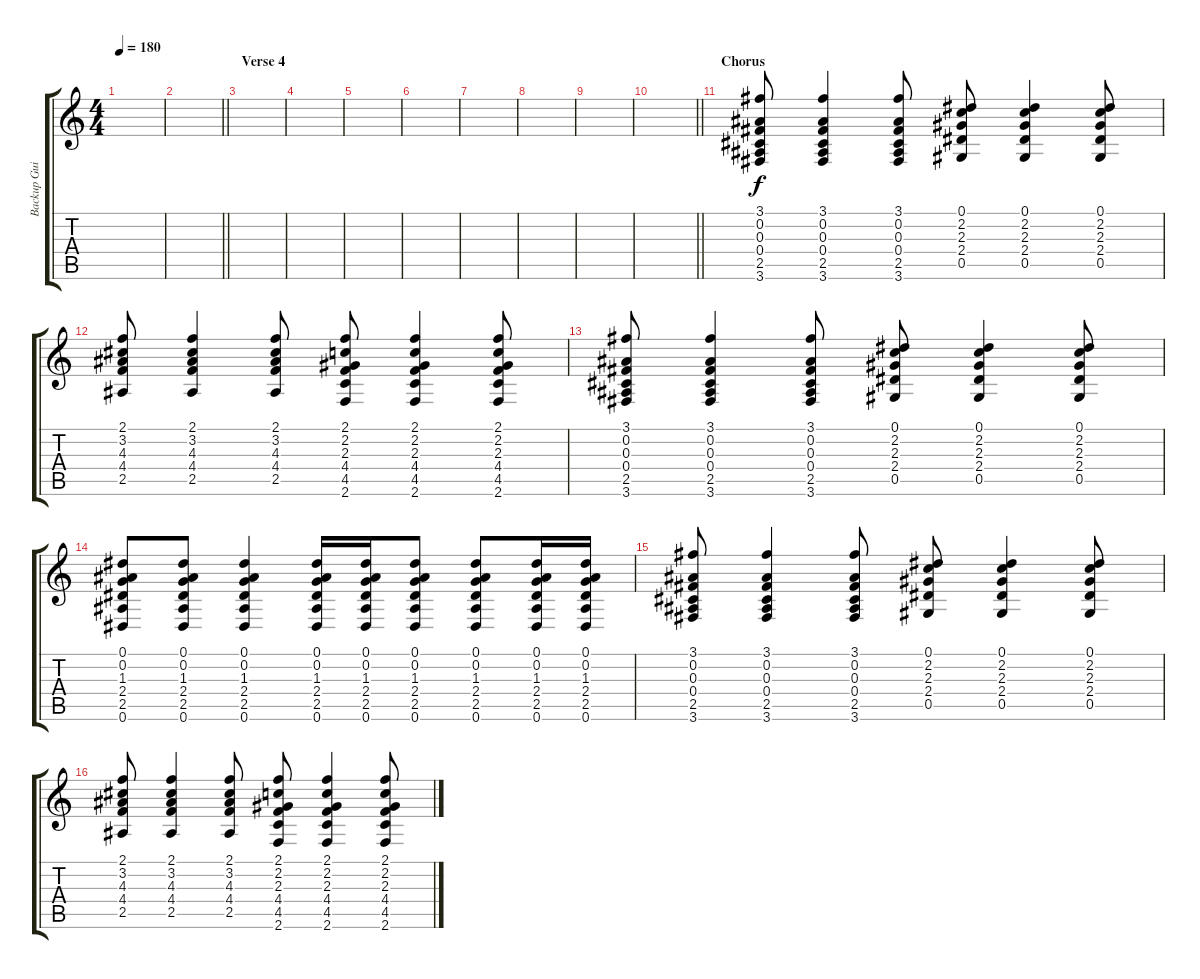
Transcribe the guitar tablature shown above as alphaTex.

\track ("Backup Guitar" "Backup Gui") {instrument overdrivenguitar}
\staff {score tabs}
\tuning (Eb4 Bb3 Gb3 Db3 Ab2 Eb2) {hide}
\ts (4 4)
\tempo 180
\clef g2
\ks c
|
\barLineRight lightlight
|
\section ("" "Verse 4")
|
|
|
|
|
|
|
\barLineRight lightlight
|
\section ("" "Chorus")
(3.1 0.2 0.3 0.4 2.5 3.6).8 (3.1 0.2 0.3 0.4 2.5 3.6).4 (3.1 0.2 0.3 0.4 2.5 3.6).8 (0.1 2.2 2.3 2.4 0.5).8 (0.1 2.2 2.3 2.4 0.5).4 (0.1 2.2 2.3 2.4 0.5).8 |
(2.1 3.2 4.3 4.4 2.5).8 (2.1 3.2 4.3 4.4 2.5).4 (2.1 3.2 4.3 4.4 2.5).8 (2.1 2.2 2.3 4.4 4.5 2.6).8 (2.1 2.2 2.3 4.4 4.5 2.6).4 (2.1 2.2 2.3 4.4 4.5 2.6).8 |
(3.1 0.2 0.3 0.4 2.5 3.6).8 (3.1 0.2 0.3 0.4 2.5 3.6).4 (3.1 0.2 0.3 0.4 2.5 3.6).8 (0.1 2.2 2.3 2.4 0.5).8 (0.1 2.2 2.3 2.4 0.5).4 (0.1 2.2 2.3 2.4 0.5).8 |
(0.1 0.2 1.3 2.4 2.5 0.6).8 (0.1 0.2 1.3 2.4 2.5 0.6).8 (0.1 0.2 1.3 2.4 2.5 0.6).4 (0.1 0.2 1.3 2.4 2.5 0.6).16 (0.1 0.2 1.3 2.4 2.5 0.6).16 (0.1 0.2 1.3 2.4 2.5 0.6).8 (0.1 0.2 1.3 2.4 2.5 0.6).8 (0.1 0.2 1.3 2.4 2.5 0.6).16 (0.1 0.2 1.3 2.4 2.5 0.6).16 |
(3.1 0.2 0.3 0.4 2.5 3.6).8 (3.1 0.2 0.3 0.4 2.5 3.6).4 (3.1 0.2 0.3 0.4 2.5 3.6).8 (0.1 2.2 2.3 2.4 0.5).8 (0.1 2.2 2.3 2.4 0.5).4 (0.1 2.2 2.3 2.4 0.5).8 |
(2.1 3.2 4.3 4.4 2.5).8 (2.1 3.2 4.3 4.4 2.5).4 (2.1 3.2 4.3 4.4 2.5).8 (2.1 2.2 2.3 4.4 4.5 2.6).8 (2.1 2.2 2.3 4.4 4.5 2.6).4 (2.1 2.2 2.3 4.4 4.5 2.6).8
